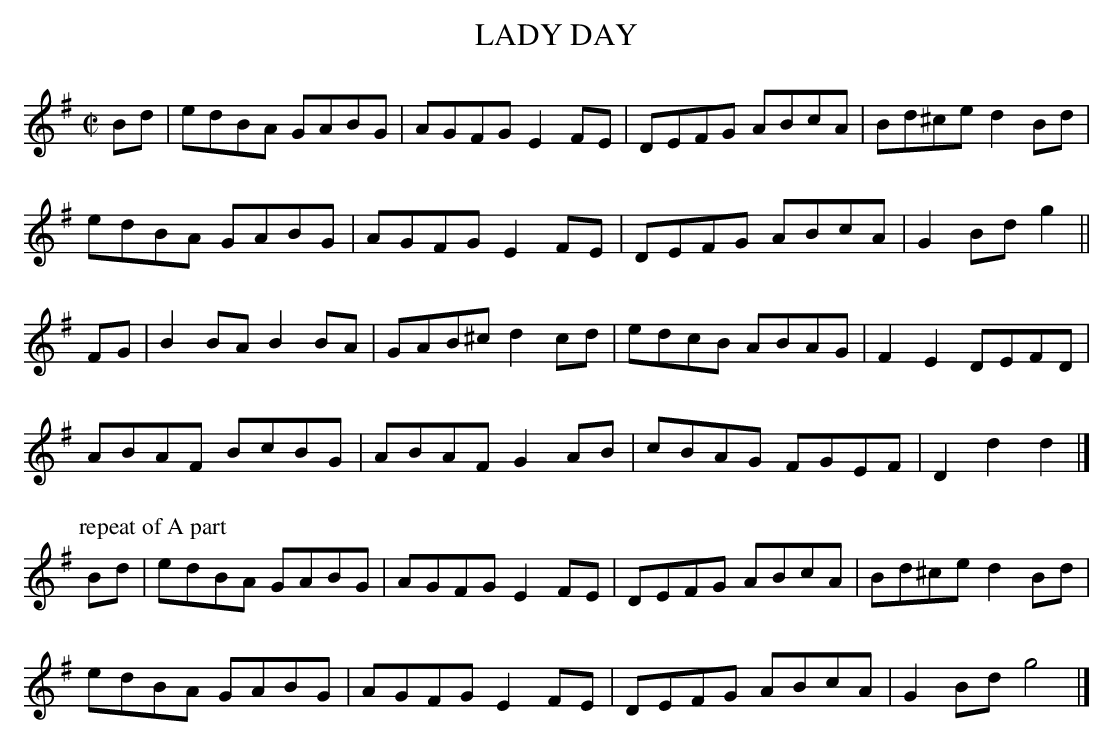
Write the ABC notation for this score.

X:1
T:LADY DAY
M:C| % source 2/4
L:1/8 % source 1/16
K:G
Bd|edBA GABG|AGFG E2FE|DEFG ABcA|Bd^ce d2Bd|
edBA GABG|AGFG E2FE|DEFG ABcA|G2Bd g2||
FG|B2BA B2BA|GAB^c d2cd|edcB ABAG|F2E2 DEFD|
ABAF BcBG|ABAF G2AB|cBAG FGEF|D2d2d2|]
P:repeat of A part
Bd|edBA GABG|AGFG E2FE|DEFG ABcA|Bd^ce d2Bd|
edBA GABG|AGFG E2FE|DEFG ABcA|G2Bd g4|]
